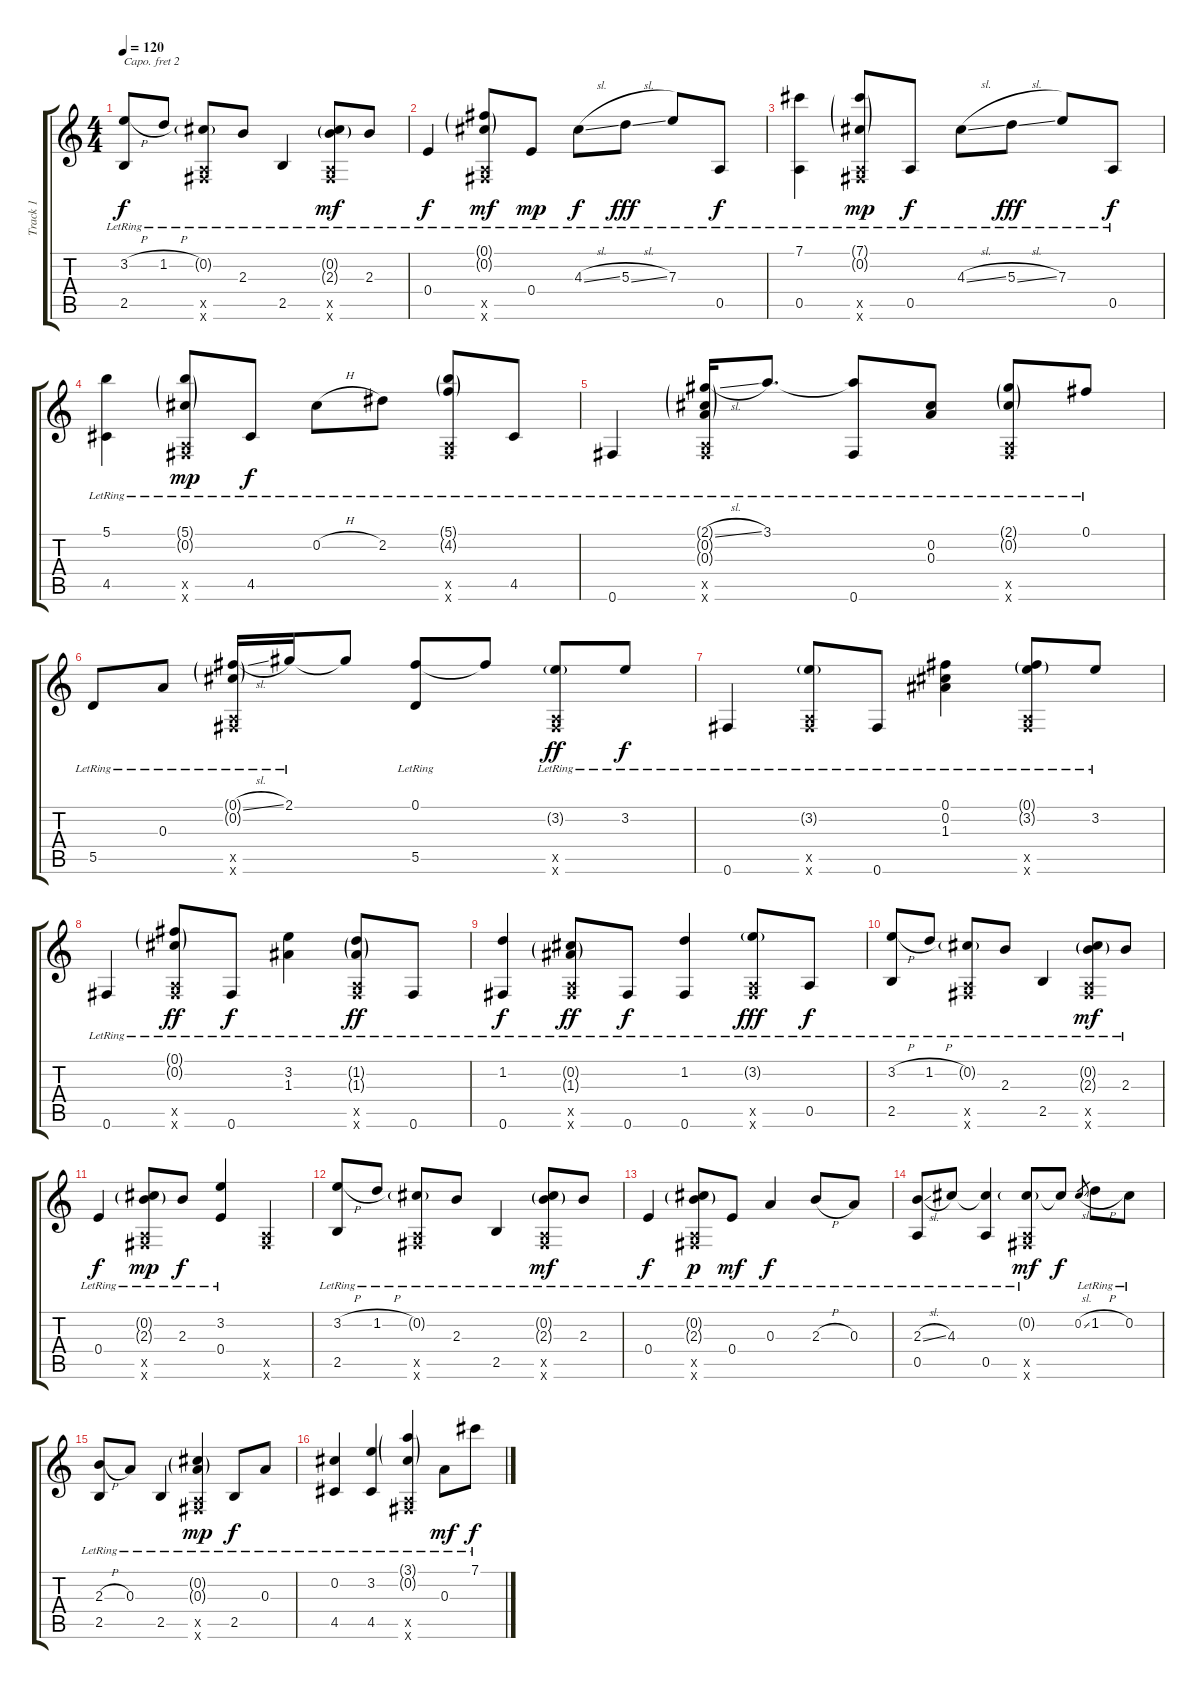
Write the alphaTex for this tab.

\track ("Track 1" "Track 1") {instrument acousticguitarsteel}
\staff {score tabs}
\capo 2
\tuning (E4 B3 G3 D3 G2 E2) {hide}
\ts (4 4)
\tempo 120
\clef g2
\ks c
(3.2{h lr} 2.5{lr}).8{dy f} 1.2{h lr}.8 (0.2{g lr} 0.5{x} 0.6{x}).8 2.3{lr}.8 2.5{lr}.4 (0.2{g lr} 2.3{g lr} 0.5{x} 0.6{x}).8{dy mf} 2.3{lr}.8 |
0.4{lr}.4{dy f} (0.1{g lr} 0.2{g lr} 0.5{x} 0.6{x}).8{dy mf} 0.4{lr}.8{dy mp} 4.3{sl lr}.8{dy f} 5.3{sl lr}.8{dy fff} 7.3{lr}.8 0.5{lr}.8{dy f} |
(7.1{lr} 0.5{lr}).4 (7.1{g lr} 0.2{g lr} 0.5{x} 0.6{x}).8{dy mp} 0.5{lr}.8{dy f} 4.3{sl lr}.8 5.3{sl lr}.8{dy fff} 7.3{lr}.8 0.5{lr}.8{dy f} |
(5.1{lr} 4.5{lr}).4 (5.1{g lr} 0.2{g lr} 0.5{x} 0.6{x}).8{dy mp} 4.5{lr}.8{dy f} 0.2{h lr}.8 2.2{lr}.8 (5.1{g lr} 4.2{g lr} 0.5{x} 0.6{x}).8 4.5{lr}.8 |
0.6{lr}.4 (2.1{sl g lr} 0.2{g lr} 0.3{g lr} 0.5{x} 0.6{x}).16 3.1{lr}.8{d} (3.1{t} 0.6{lr}).8 (0.2{lr} 0.3{lr}).8 (2.1{g lr} 0.2{g lr} 0.5{x} 0.6{x}).8 0.1{lr}.8 |
5.5{lr}.8 0.3{lr}.8 (0.1{sl g lr} 0.2{g lr} 0.5{x} 0.6{x}).16 2.1{lr}.16 2.1{t}.8 (0.1{lr} 5.5{lr}).8 0.1{t}.8 (3.2{g lr} 0.5{x} 0.6{x}).8{dy ff} 3.2{lr}.8{dy f} |
0.6{lr}.4 (3.2{g lr} 0.5{x} 0.6{x}).8 0.6{lr}.8 (0.1{lr} 0.2{lr} 1.3{lr}).4 (0.1{g lr} 3.2{g lr} 0.5{x} 0.6{x}).8 3.2{lr}.8 |
0.6{lr}.4 (0.1{g lr} 0.2{g lr} 0.5{x} 0.6{x}).8{dy ff} 0.6{lr}.8{dy f} (3.2{lr} 1.3{lr}).4 (1.2{g lr} 1.3{g lr} 0.5{x} 0.6{x}).8{dy ff} 0.6{lr}.8 |
(1.2{lr} 0.6{lr}).4{dy f} (0.2{g lr} 1.3{g lr} 0.5{x} 0.6{x}).8{dy ff} 0.6{lr}.8{dy f} (1.2{lr} 0.6{lr}).4 (3.2{g lr} 0.5{x} 0.6{x}).8{dy fff} 0.5{lr}.8{dy f} |
(3.2{h lr} 2.5{lr}).8 1.2{h lr}.8 (0.2{g lr} 0.5{x} 0.6{x}).8 2.3{lr}.8 2.5{lr}.4 (0.2{g lr} 2.3{g lr} 0.5{x} 0.6{x}).8{dy mf} 2.3{lr}.8 |
0.4{lr}.4{dy f} (0.2{g lr} 2.3{g lr} 0.5{x} 0.6{x}).8{dy mp} 2.3{lr}.8{dy f} (3.2{lr} 0.4{lr}).4 (0.5{x} 0.6{x}).4 |
(3.2{h lr} 2.5{lr}).8 1.2{h lr}.8 (0.2{g lr} 0.5{x} 0.6{x}).8 2.3{lr}.8 2.5{lr}.4 (0.2{g lr} 2.3{g lr} 0.5{x} 0.6{x}).8{dy mf} 2.3{lr}.8 |
0.4{lr}.4{dy f} (0.2{g lr} 2.3{g lr} 0.5{x} 0.6{x}).8{dy p} 0.4{lr}.8{dy mf} 0.3{lr}.4{dy f} 2.3{h lr}.8 0.3{lr}.8 |
(2.3{sl lr} 0.5{lr}).8 4.3{lr}.8 (4.3{t} 0.5{lr}).4 (0.2{g lr} 0.5{x} 0.6{x}).8{dy mf} 0.2{t}.8{dy f} 0.2{sl}.8{gr} 1.2{h lr}.8 0.2{lr}.8 |
(2.3{h lr} 2.5{lr}).8 0.3{lr}.8 2.5{lr}.4 (0.2{g lr} 0.3{g lr} 0.5{x} 0.6{x}).4{dy mp} 2.5{lr}.8{dy f} 0.3{lr}.8 |
(0.2{lr} 4.5{lr}).4 (3.2{lr} 4.5{lr}).4 (3.1{g lr} 0.2{g lr} 0.5{x} 0.6{x}).4 0.3{lr}.8{dy mf} 7.1{lr}.8{dy f}
